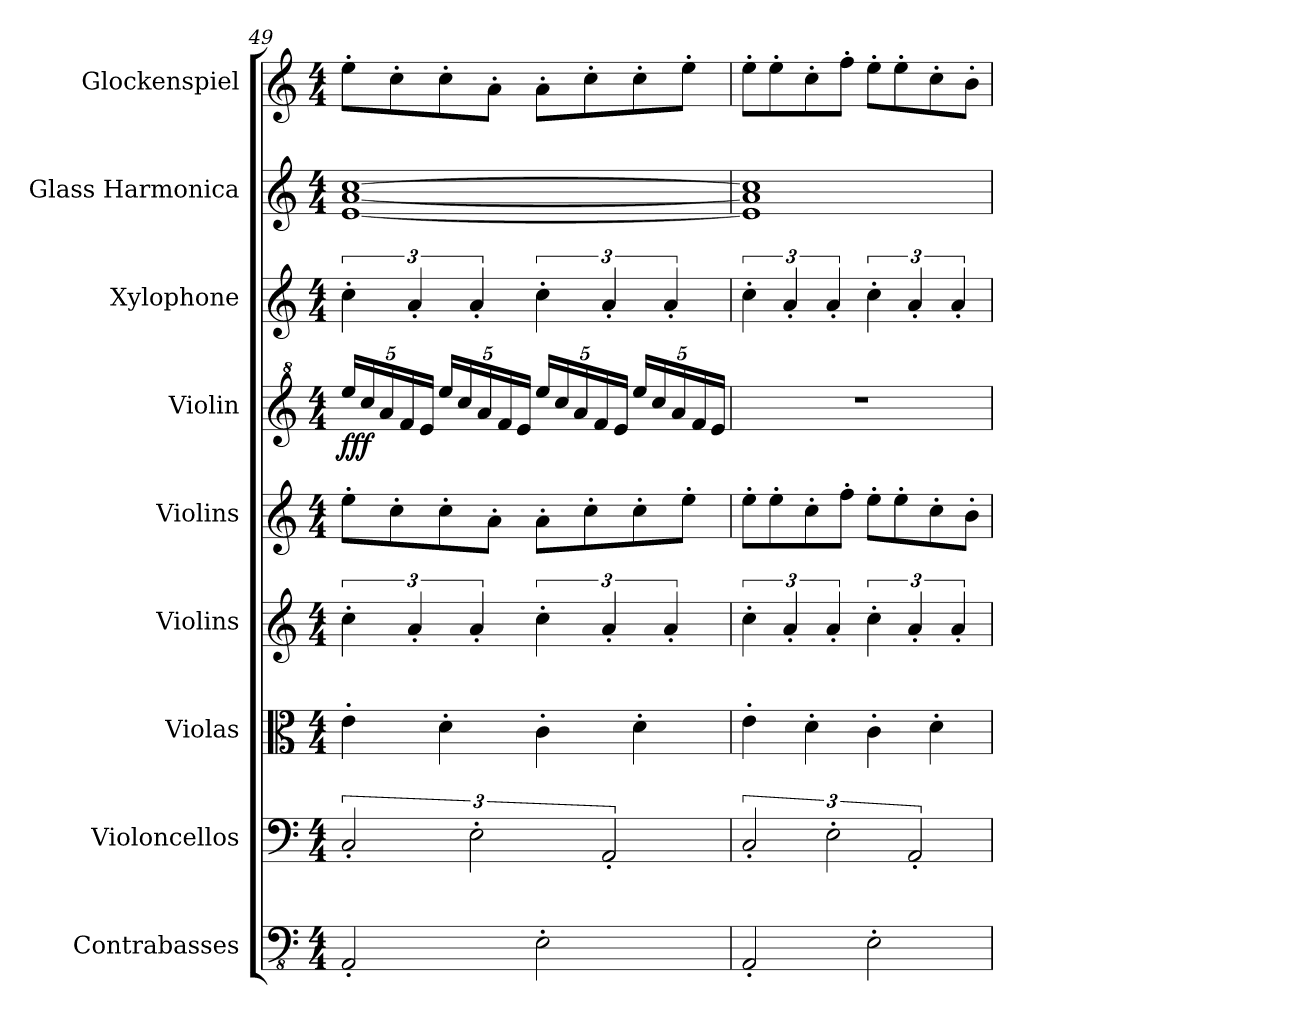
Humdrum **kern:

**kern	**kern	**kern	**kern	**kern	**kern	**dynam	**kern	**kern	**kern
*part9	*part8	*part7	*part6	*part5	*part4	*part4	*part3	*part2	*part1
*staff9	*staff8	*staff7	*staff6	*staff5	*staff4	*staff4	*staff3	*staff2	*staff1
*I"Contrabasses	*I"Violoncellos	*I"Violas	*I"Violins	*I"Violins	*I"Violin	*	*I"Xylophone	*I"Glass Harmonica	*I"Glockenspiel
*I'Cbs.	*I'Vcs.	*I'Vlas.	*I'Vlns.	*I'Vlns.	*I'Vln.	*	*I'Xyl.	*I'Gla. Har.	*I'Glk.
*clefFv4	*clefF4	*clefC3	*clefG2	*clefG2	*clefG^2	*	*clefG2	*clefG2	*clefG2
*	*	*	*	*	*	*	*ITrd-7c-12	*	*ITrd-14c-24
*k[]	*k[]	*k[]	*k[]	*k[]	*k[]	*	*k[]	*k[]	*k[]
*M4/4	*M4/4	*M4/4	*M4/4	*M4/4	*M4/4	*	*M4/4	*M4/4	*M4/4
*	*	*	*	*	*Xbrackettup	*	*	*	*
=49	=49	=49	=49	=49	=49	=49	=49	=49	=49
!	!	!	!	!	!	!LO:DY:b	!	!	!
2AAA'/	3C'/	4e'\	6cc'\	8ee'\L	20eee/LL	fff	6ccc'\	[1e [1a [1cc	8eeee'\L
.	.	.	.	.	20ccc/	.	.	.	.
.	.	.	.	.	20aa/	.	.	.	.
.	.	.	.	8cc'\	.	.	.	.	8cccc'\
.	.	.	.	.	20ff/	.	.	.	.
.	.	.	6a'/	.	.	.	6aa'/	.	.
.	.	.	.	.	20ee/JJ	.	.	.	.
.	.	4d'\	.	8cc'\	20eee/LL	.	.	.	8cccc'\
.	.	.	.	.	20ccc/	.	.	.	.
.	3E'\	.	6a'/	.	.	.	6aa'/	.	.
.	.	.	.	.	20aa/	.	.	.	.
.	.	.	.	8a'\J	.	.	.	.	8aaa'\J
.	.	.	.	.	20ff/	.	.	.	.
.	.	.	.	.	20ee/JJ	.	.	.	.
2EE'\	.	4c'\	6cc'\	8a'\L	20eee/LL	.	6ccc'\	.	8aaa'\L
.	.	.	.	.	20ccc/	.	.	.	.
.	.	.	.	.	20aa/	.	.	.	.
.	.	.	.	8cc'\	.	.	.	.	8cccc'\
.	.	.	.	.	20ff/	.	.	.	.
.	3AA'/	.	6a'/	.	.	.	6aa'/	.	.
.	.	.	.	.	20ee/JJ	.	.	.	.
.	.	4d'\	.	8cc'\	20eee/LL	.	.	.	8cccc'\
.	.	.	.	.	20ccc/	.	.	.	.
.	.	.	6a'/	.	.	.	6aa'/	.	.
.	.	.	.	.	20aa/	.	.	.	.
.	.	.	.	8ee'\J	.	.	.	.	8eeee'\J
.	.	.	.	.	20ff/	.	.	.	.
.	.	.	.	.	20ee/JJ	.	.	.	.
=50	=50	=50	=50	=50	=50	=50	=50	=50	=50
2AAA'/	3C'/	4e'\	6cc'\	8ee'\L	1r	.	6ccc'\	1e] 1a] 1cc]	8eeee'\L
.	.	.	.	8ee'\	.	.	.	.	8eeee'\
.	.	.	6a'/	.	.	.	6aa'/	.	.
.	.	4d'\	.	8cc'\	.	.	.	.	8cccc'\
.	3E'\	.	6a'/	.	.	.	6aa'/	.	.
.	.	.	.	8ff'\J	.	.	.	.	8ffff'\J
2EE'\	.	4c'\	6cc'\	8ee'\L	.	.	6ccc'\	.	8eeee'\L
.	.	.	.	8ee'\	.	.	.	.	8eeee'\
.	3AA'/	.	6a'/	.	.	.	6aa'/	.	.
.	.	4d'\	.	8cc'\	.	.	.	.	8cccc'\
.	.	.	6a'/	.	.	.	6aa'/	.	.
.	.	.	.	8b'\J	.	.	.	.	8bbb'\J
=	=	=	=	=	=	=	=	=	=
*-	*-	*-	*-	*-	*-	*-	*-	*-	*-
